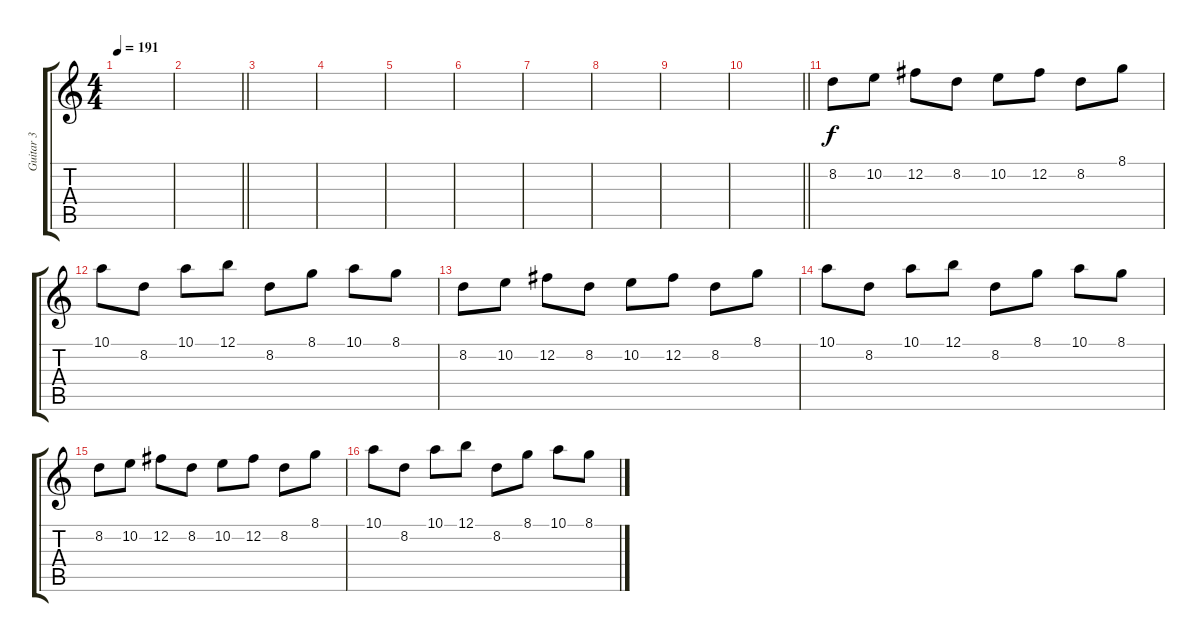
\track ("Guitar 3" "Guitar 3") {instrument distortionguitar}
\staff {score tabs}
\tuning (B3 Gb3 D3 A2 E2 B1) {hide}
\ts (4 4)
\tempo 191
\clef g2
\ks c
|
\barLineRight lightlight
|
\section ("" "")
|
|
|
|
|
|
|
\barLineRight lightlight
|
\section ("" "")
8.2.8{volume 13} 10.2.8 12.2.8 8.2.8 10.2.8 12.2.8 8.2.8 8.1.8 |
10.1.8 8.2.8 10.1.8 12.1.8 8.2.8 8.1.8 10.1.8 8.1.8 |
8.2.8 10.2.8 12.2.8 8.2.8 10.2.8 12.2.8 8.2.8 8.1.8 |
10.1.8 8.2.8 10.1.8 12.1.8 8.2.8 8.1.8 10.1.8 8.1.8 |
8.2.8 10.2.8 12.2.8 8.2.8 10.2.8 12.2.8 8.2.8 8.1.8 |
10.1.8 8.2.8 10.1.8 12.1.8 8.2.8 8.1.8 10.1.8 8.1.8
